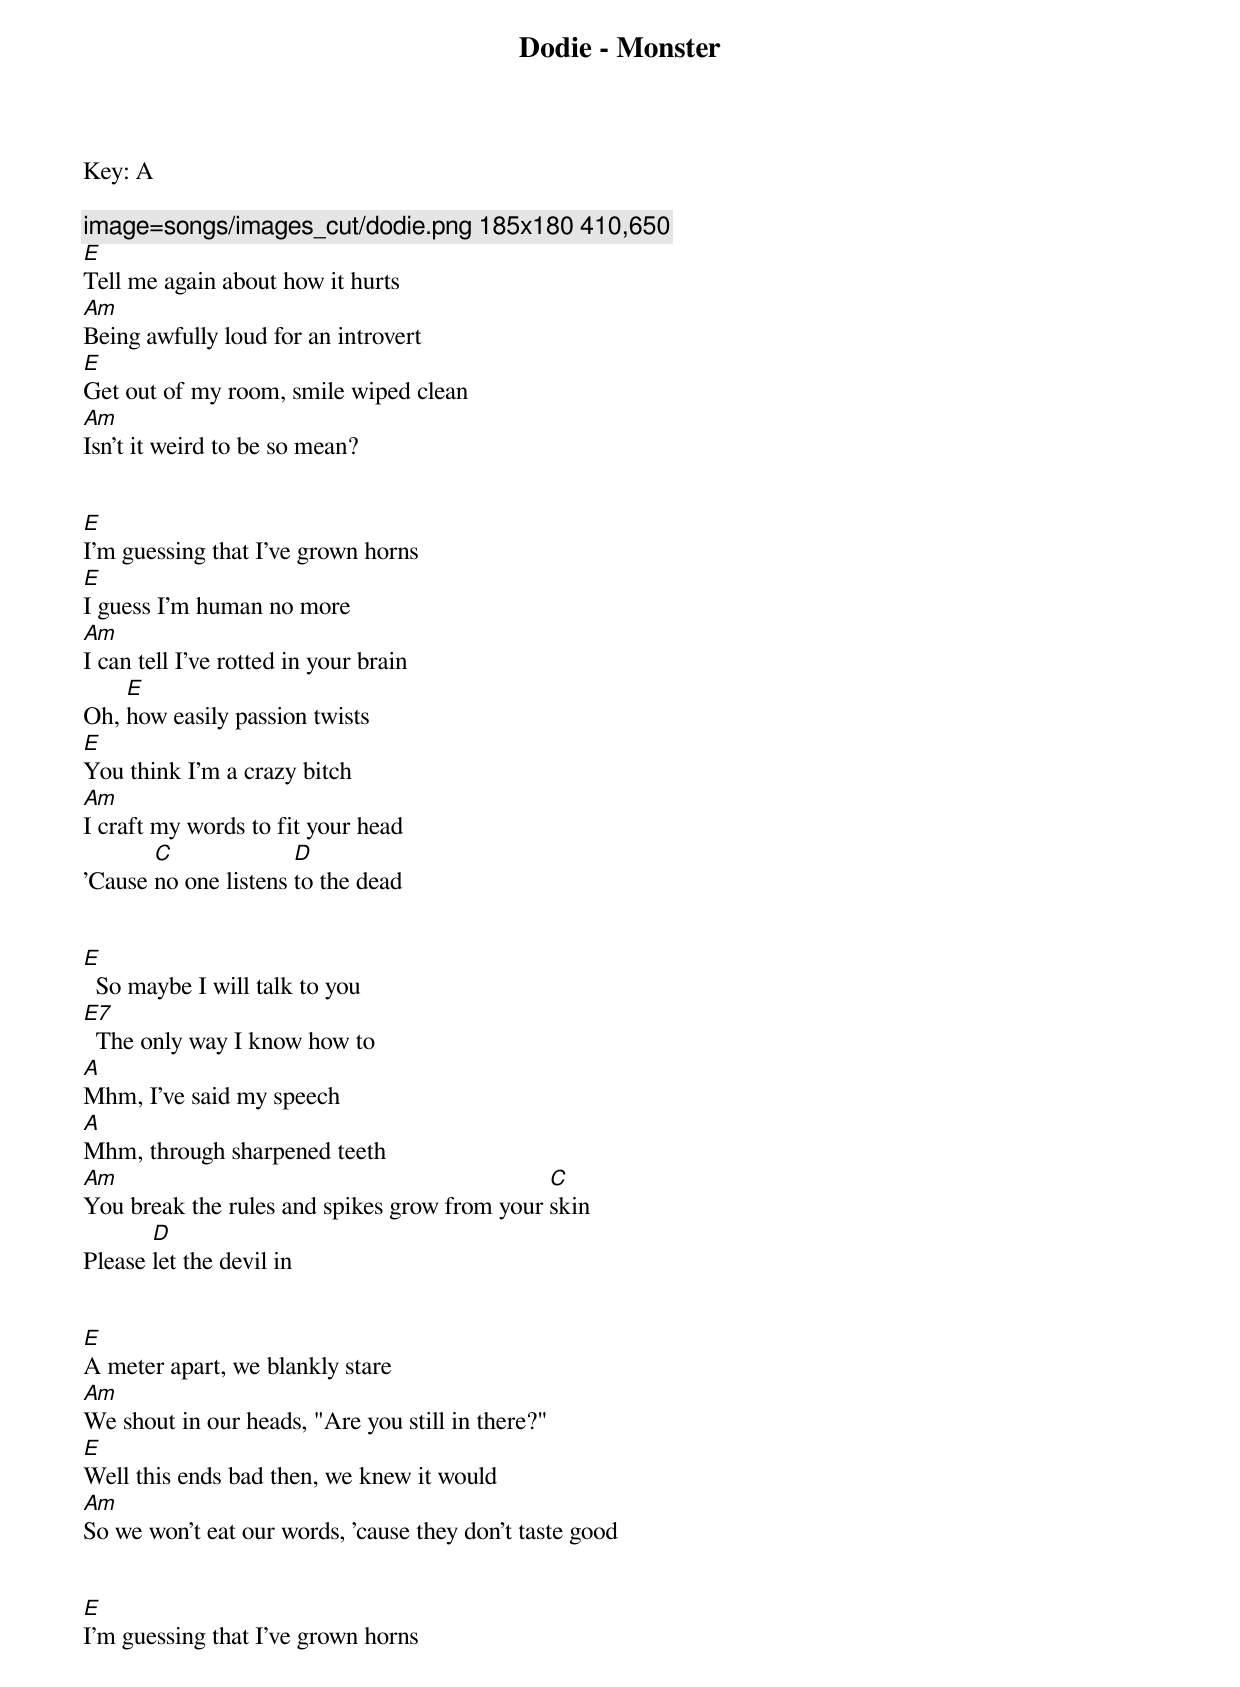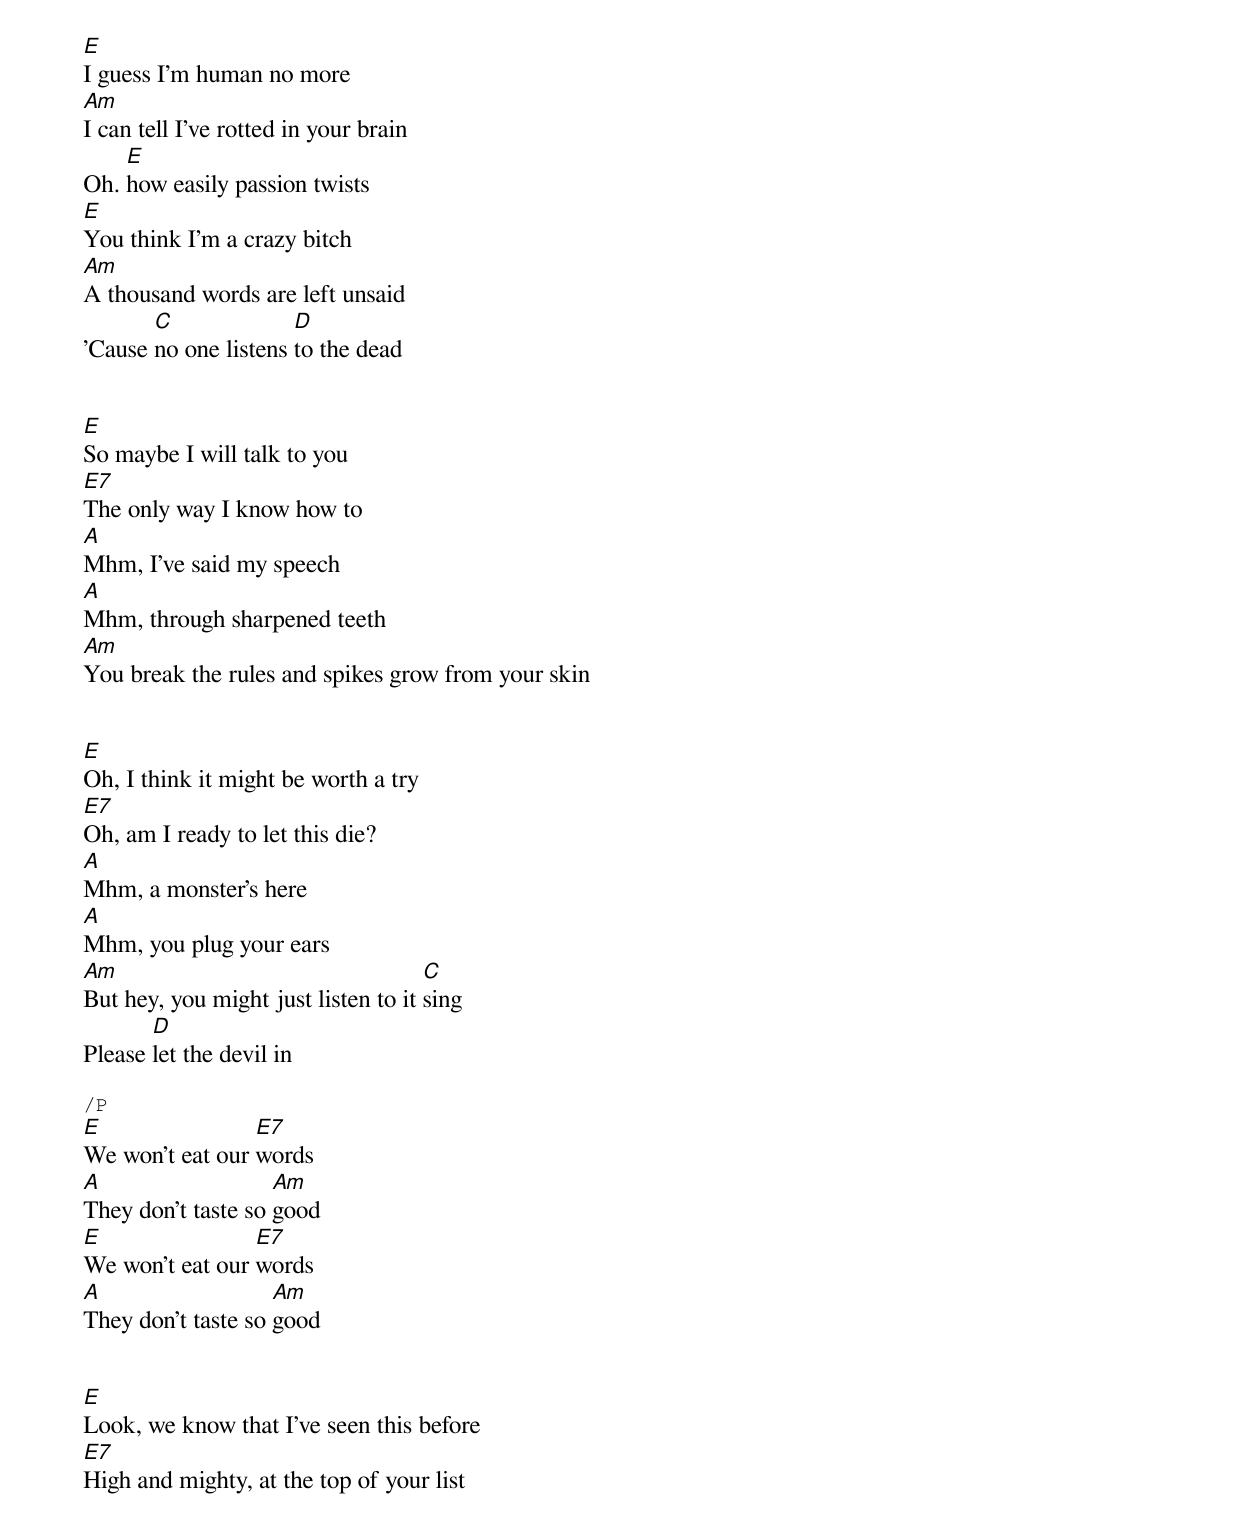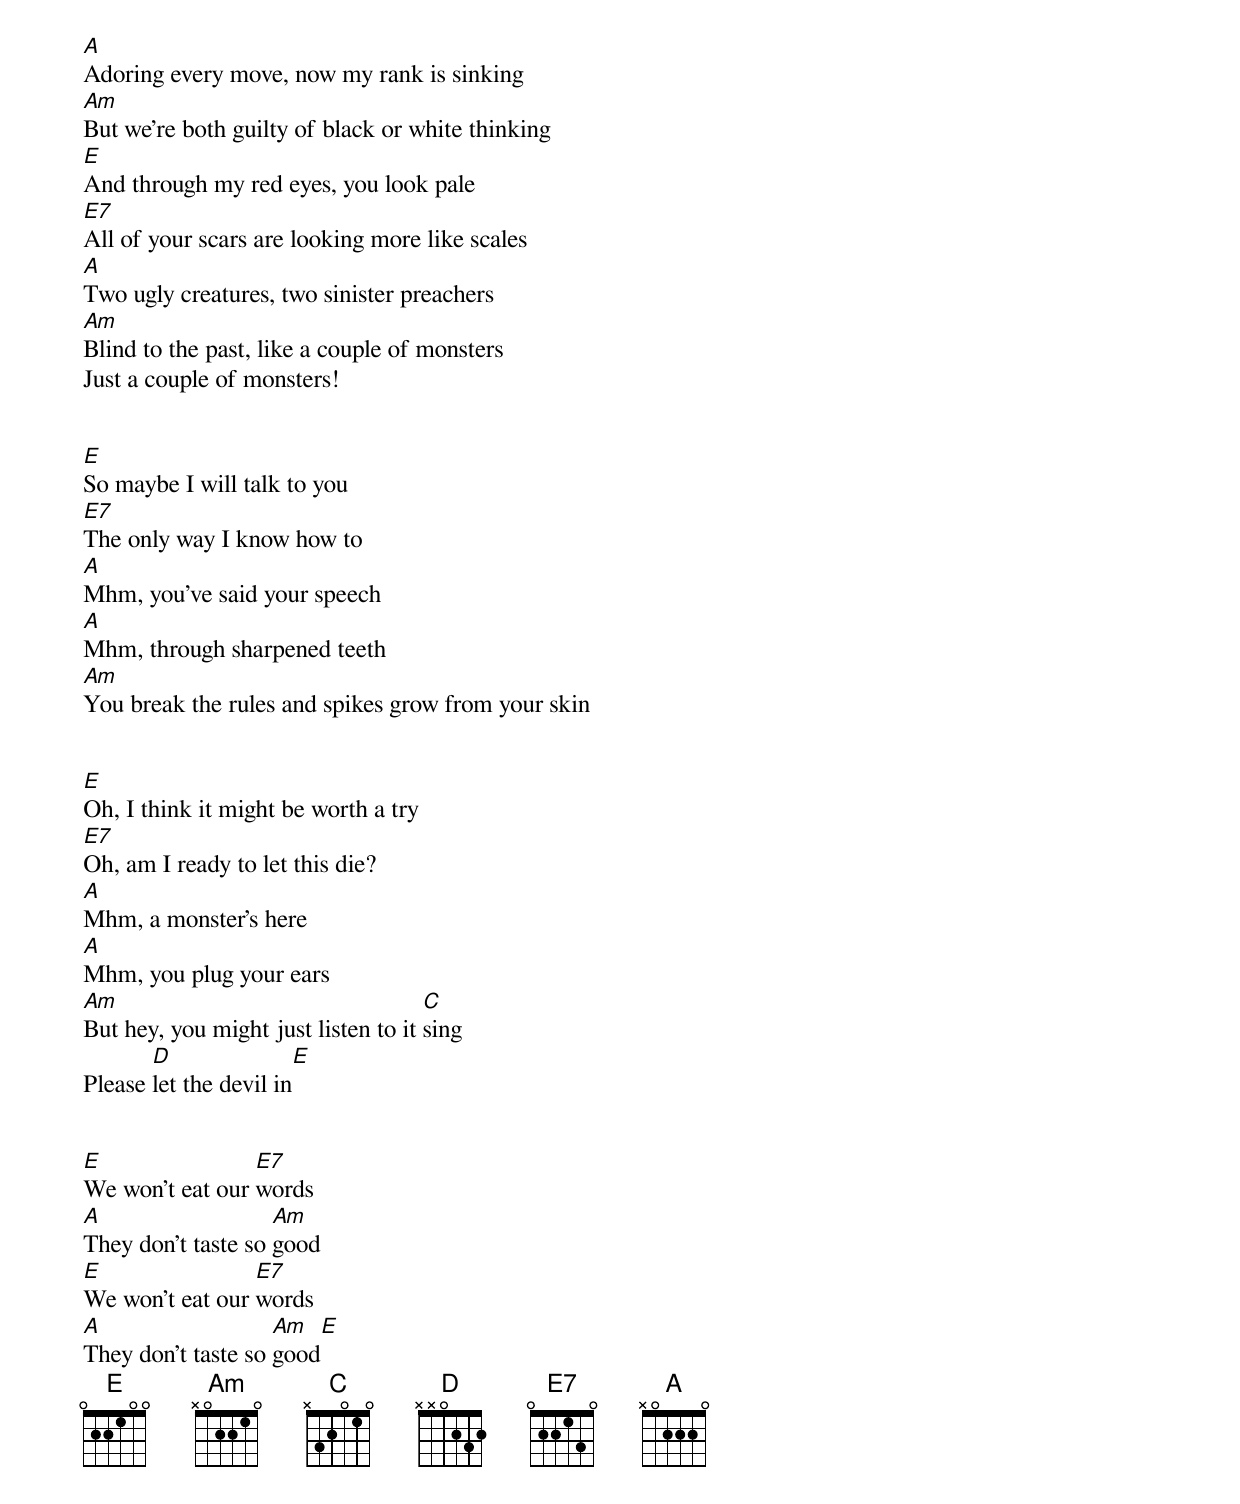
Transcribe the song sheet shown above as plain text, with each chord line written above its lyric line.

Dodie - Monster
Key: A
BPM: 100

image=songs/images_cut/dodie.png 185x180 410,650
E
Tell me again about how it hurts
Am
Being awfully loud for an introvert
E
Get out of my room, smile wiped clean
Am
Isn't it weird to be so mean?


E
I'm guessing that I've grown horns
E
I guess I'm human no more
Am
I can tell I've rotted in your brain
    E
Oh, how easily passion twists
E
You think I'm a crazy bitch
Am
I craft my words to fit your head
       C              D
'Cause no one listens to the dead


E
  So maybe I will talk to you
E7
  The only way I know how to
A
Mhm, I've said my speech
A
Mhm, through sharpened teeth
Am                                            C
You break the rules and spikes grow from your skin
       D
Please let the devil in


E
A meter apart, we blankly stare
Am
We shout in our heads, "Are you still in there?"
E
Well this ends bad then, we knew it would
Am
So we won't eat our words, 'cause they don't taste good


E
I'm guessing that I've grown horns
E
I guess I'm human no more
Am
I can tell I've rotted in your brain
    E
Oh. how easily passion twists
E
You think I'm a crazy bitch
Am
A thousand words are left unsaid
       C              D
'Cause no one listens to the dead


E
So maybe I will talk to you
E7
The only way I know how to
A
Mhm, I've said my speech
A
Mhm, through sharpened teeth
Am
You break the rules and spikes grow from your skin


E
Oh, I think it might be worth a try
E7
Oh, am I ready to let this die?
A
Mhm, a monster's here
A
Mhm, you plug your ears
Am                                   C
But hey, you might just listen to it sing
       D
Please let the devil in

/P
E                E7
We won't eat our words
A                   Am
They don't taste so good
E                E7
We won't eat our words
A                   Am
They don't taste so good


E
Look, we know that I've seen this before
E7
High and mighty, at the top of your list
A
Adoring every move, now my rank is sinking
Am
But we're both guilty of black or white thinking
E
And through my red eyes, you look pale
E7
All of your scars are looking more like scales
A
Two ugly creatures, two sinister preachers
Am
Blind to the past, like a couple of monsters
Just a couple of monsters!


E
So maybe I will talk to you
E7
The only way I know how to
A
Mhm, you've said your speech
A
Mhm, through sharpened teeth
Am
You break the rules and spikes grow from your skin


E
Oh, I think it might be worth a try
E7
Oh, am I ready to let this die?
A
Mhm, a monster's here
A
Mhm, you plug your ears
Am                                   C
But hey, you might just listen to it sing
       D                E
Please let the devil in


E                E7
We won't eat our words
A                   Am
They don't taste so good
E                E7
We won't eat our words
A                   Am   E
They don't taste so good
